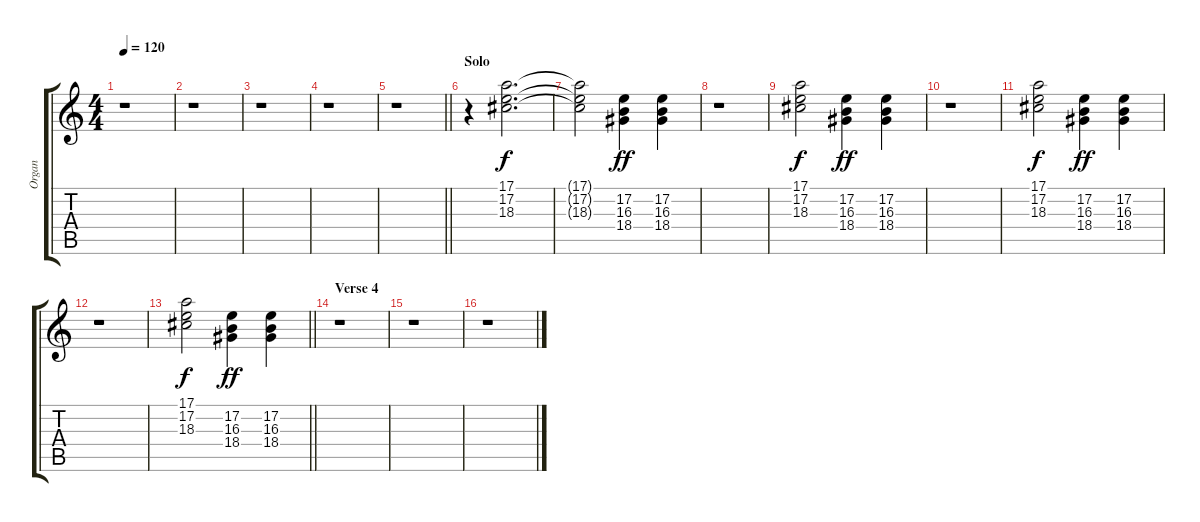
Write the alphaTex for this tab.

\track ("Organ" "Organ") {instrument reedorgan}
\staff {score tabs}
\tuning (E4 B3 G3 D3 A2 E2) {hide}
\ts (4 4)
\tempo 120
\clef g2
\ks c
r.1{dy ff} |
r.1 |
r.1 |
r.1 |
\barLineRight lightlight
r.1 |
\section ("" "Solo")
r.4 (17.1 17.2 18.3).2{d dy f} |
(17.1{t} 17.2{t} 18.3{t}).2 (17.2 16.3 18.4).4{dy ff} (17.2 16.3 18.4).4 |
r.1 |
(17.1 17.2 18.3).2{dy f} (17.2 16.3 18.4).4{dy ff} (17.2 16.3 18.4).4 |
r.1 |
(17.1 17.2 18.3).2{dy f} (17.2 16.3 18.4).4{dy ff} (17.2 16.3 18.4).4 |
r.1 |
\barLineRight lightlight
(17.1 17.2 18.3).2{dy f} (17.2 16.3 18.4).4{dy ff} (17.2 16.3 18.4).4 |
\section ("" "Verse 4")
r.1 |
r.1 |
r.1
